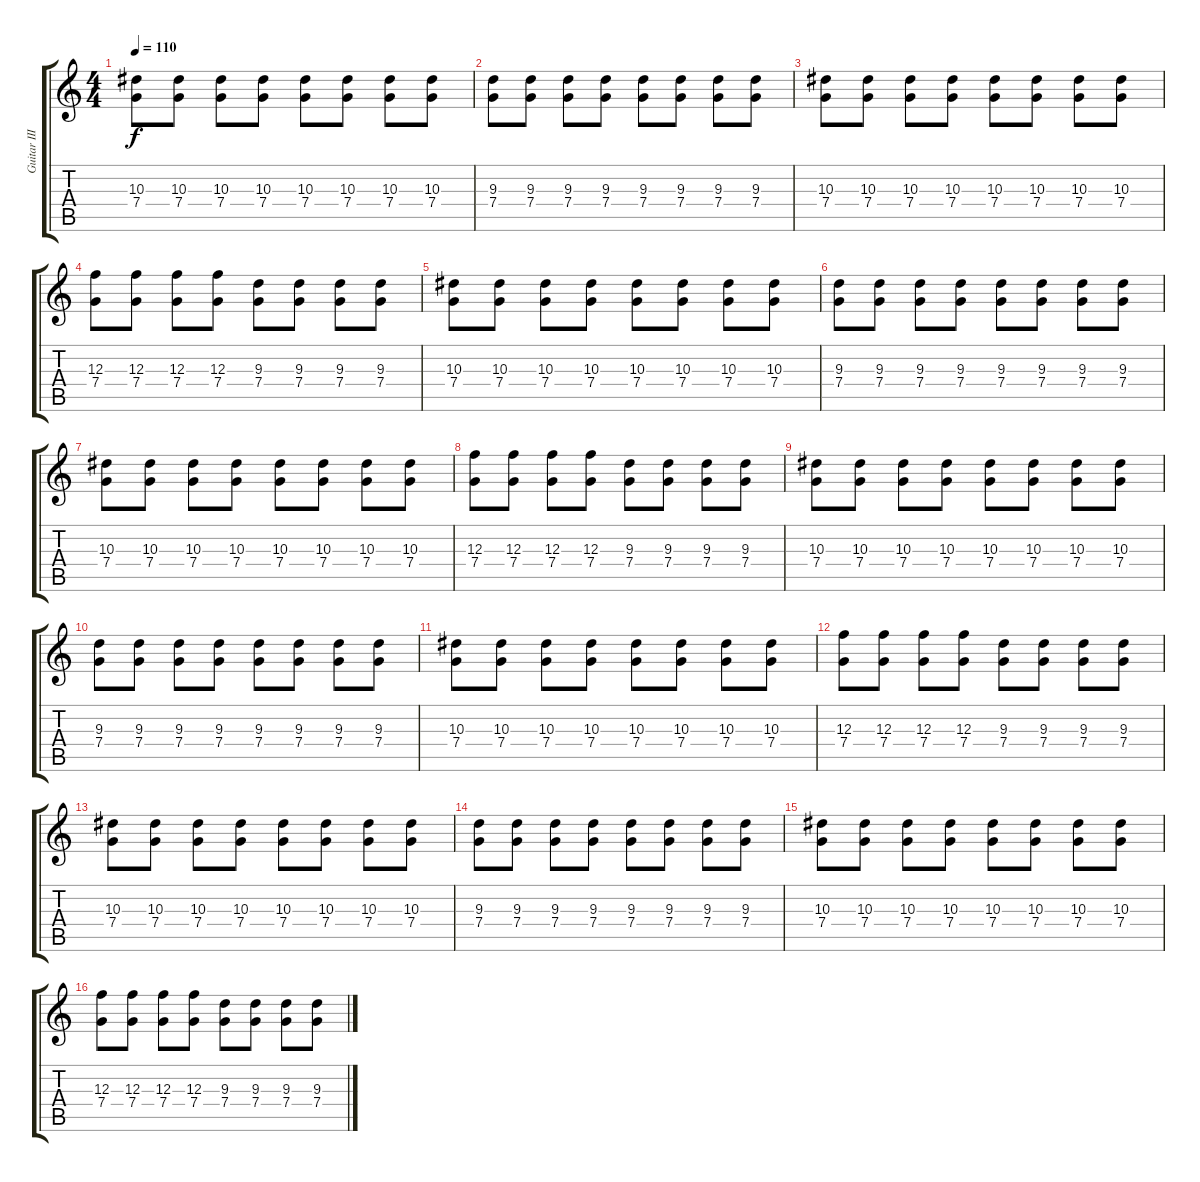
\track ("Guitar III - Distortion" "Guitar III") {instrument distortionguitar}
\staff {score tabs}
\tuning (D4 A3 F3 C3 G2 C2) {hide}
\ts (4 4)
\tempo 110
\clef g2
\ks c
(10.3 7.4).8{dy f} (10.3 7.4).8 (10.3 7.4).8 (10.3 7.4).8 (10.3 7.4).8 (10.3 7.4).8 (10.3 7.4).8 (10.3 7.4).8 |
(9.3 7.4).8 (9.3 7.4).8 (9.3 7.4).8 (9.3 7.4).8 (9.3 7.4).8 (9.3 7.4).8 (9.3 7.4).8 (9.3 7.4).8 |
(10.3 7.4).8 (10.3 7.4).8 (10.3 7.4).8 (10.3 7.4).8 (10.3 7.4).8 (10.3 7.4).8 (10.3 7.4).8 (10.3 7.4).8 |
(12.3 7.4).8 (12.3 7.4).8 (12.3 7.4).8 (12.3 7.4).8 (9.3 7.4).8 (9.3 7.4).8 (9.3 7.4).8 (9.3 7.4).8 |
(10.3 7.4).8 (10.3 7.4).8 (10.3 7.4).8 (10.3 7.4).8 (10.3 7.4).8 (10.3 7.4).8 (10.3 7.4).8 (10.3 7.4).8 |
(9.3 7.4).8 (9.3 7.4).8 (9.3 7.4).8 (9.3 7.4).8 (9.3 7.4).8 (9.3 7.4).8 (9.3 7.4).8 (9.3 7.4).8 |
(10.3 7.4).8 (10.3 7.4).8 (10.3 7.4).8 (10.3 7.4).8 (10.3 7.4).8 (10.3 7.4).8 (10.3 7.4).8 (10.3 7.4).8 |
(12.3 7.4).8 (12.3 7.4).8 (12.3 7.4).8 (12.3 7.4).8 (9.3 7.4).8 (9.3 7.4).8 (9.3 7.4).8 (9.3 7.4).8 |
(10.3 7.4).8 (10.3 7.4).8 (10.3 7.4).8 (10.3 7.4).8 (10.3 7.4).8 (10.3 7.4).8 (10.3 7.4).8 (10.3 7.4).8 |
(9.3 7.4).8 (9.3 7.4).8 (9.3 7.4).8 (9.3 7.4).8 (9.3 7.4).8 (9.3 7.4).8 (9.3 7.4).8 (9.3 7.4).8 |
(10.3 7.4).8 (10.3 7.4).8 (10.3 7.4).8 (10.3 7.4).8 (10.3 7.4).8 (10.3 7.4).8 (10.3 7.4).8 (10.3 7.4).8 |
(12.3 7.4).8 (12.3 7.4).8 (12.3 7.4).8 (12.3 7.4).8 (9.3 7.4).8 (9.3 7.4).8 (9.3 7.4).8 (9.3 7.4).8 |
(10.3 7.4).8 (10.3 7.4).8 (10.3 7.4).8 (10.3 7.4).8 (10.3 7.4).8 (10.3 7.4).8 (10.3 7.4).8 (10.3 7.4).8 |
(9.3 7.4).8 (9.3 7.4).8 (9.3 7.4).8 (9.3 7.4).8 (9.3 7.4).8 (9.3 7.4).8 (9.3 7.4).8 (9.3 7.4).8 |
(10.3 7.4).8 (10.3 7.4).8 (10.3 7.4).8 (10.3 7.4).8 (10.3 7.4).8 (10.3 7.4).8 (10.3 7.4).8 (10.3 7.4).8 |
(12.3 7.4).8 (12.3 7.4).8 (12.3 7.4).8 (12.3 7.4).8 (9.3 7.4).8 (9.3 7.4).8 (9.3 7.4).8 (9.3 7.4).8
